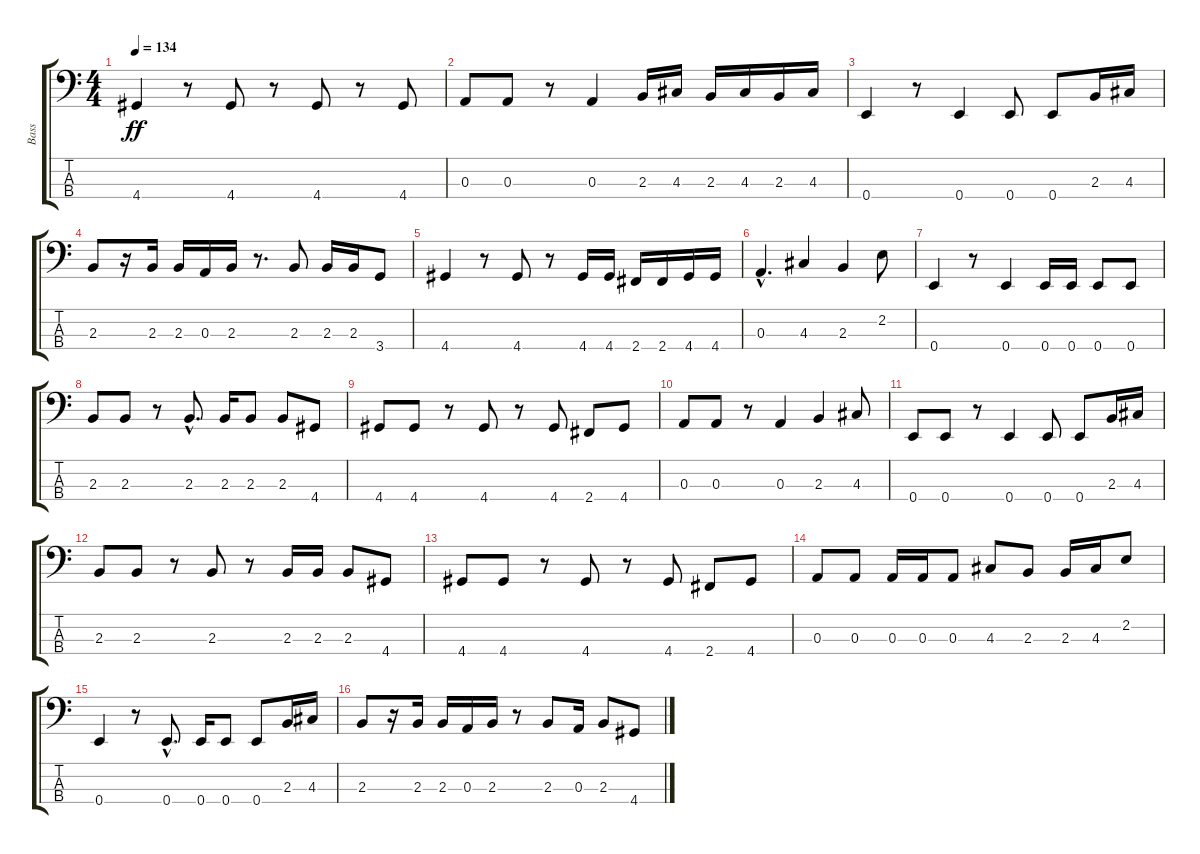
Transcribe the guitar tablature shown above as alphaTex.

\track ("Bass" "Bass") {instrument electricbassfinger}
\staff {score tabs}
\tuning (G2 D2 A1 E1) {hide}
\ts (4 4)
\tempo 134
\clef f4
\ks c
4.4.4{dy ff} r.8 4.4.8 r.8 4.4.8 r.8 4.4.8 |
0.3.8 0.3.8 r.8 0.3.4 2.3.16 4.3.16 2.3.16 4.3.16 2.3.16 4.3.16 |
0.4.4 r.8 0.4.4 0.4.8 0.4.8 2.3.16 4.3.16 |
2.3.8 r.16 2.3.16 2.3.16 0.3.16 2.3.16 r.8{d} 2.3.8 2.3.16 2.3.16 3.4.8 |
4.4.4 r.8 4.4.8 r.8 4.4.16 4.4.16 2.4.16 2.4.16 4.4.16 4.4.16 |
0.3{hac}.4{d} 4.3.4 2.3.4 2.2.8 |
0.4.4 r.8 0.4.4 0.4.16 0.4.16 0.4.8 0.4.8 |
2.3.8 2.3.8 r.8 2.3{hac}.8{d} 2.3.16 2.3.8 2.3.8 4.4.8 |
4.4.8 4.4.8 r.8 4.4.8 r.8 4.4.8 2.4.8 4.4.8 |
0.3.8 0.3.8 r.8 0.3.4 2.3.4 4.3.8 |
0.4.8 0.4.8 r.8 0.4.4 0.4.8 0.4.8 2.3.16 4.3.16 |
2.3.8 2.3.8 r.8 2.3.8 r.8 2.3.16 2.3.16 2.3.8 4.4.8 |
4.4.8 4.4.8 r.8 4.4.8 r.8 4.4.8 2.4.8 4.4.8 |
0.3.8 0.3.8 0.3.16 0.3.16 0.3.8 4.3.8 2.3.8 2.3.16 4.3.16 2.2.8 |
0.4.4 r.8 0.4{hac}.8{d} 0.4.16 0.4.8 0.4.8 2.3.16 4.3.16 |
2.3.8 r.16 2.3.16 2.3.16 0.3.16 2.3.16 r.8 2.3.8 0.3.16 2.3.8 4.4.8
